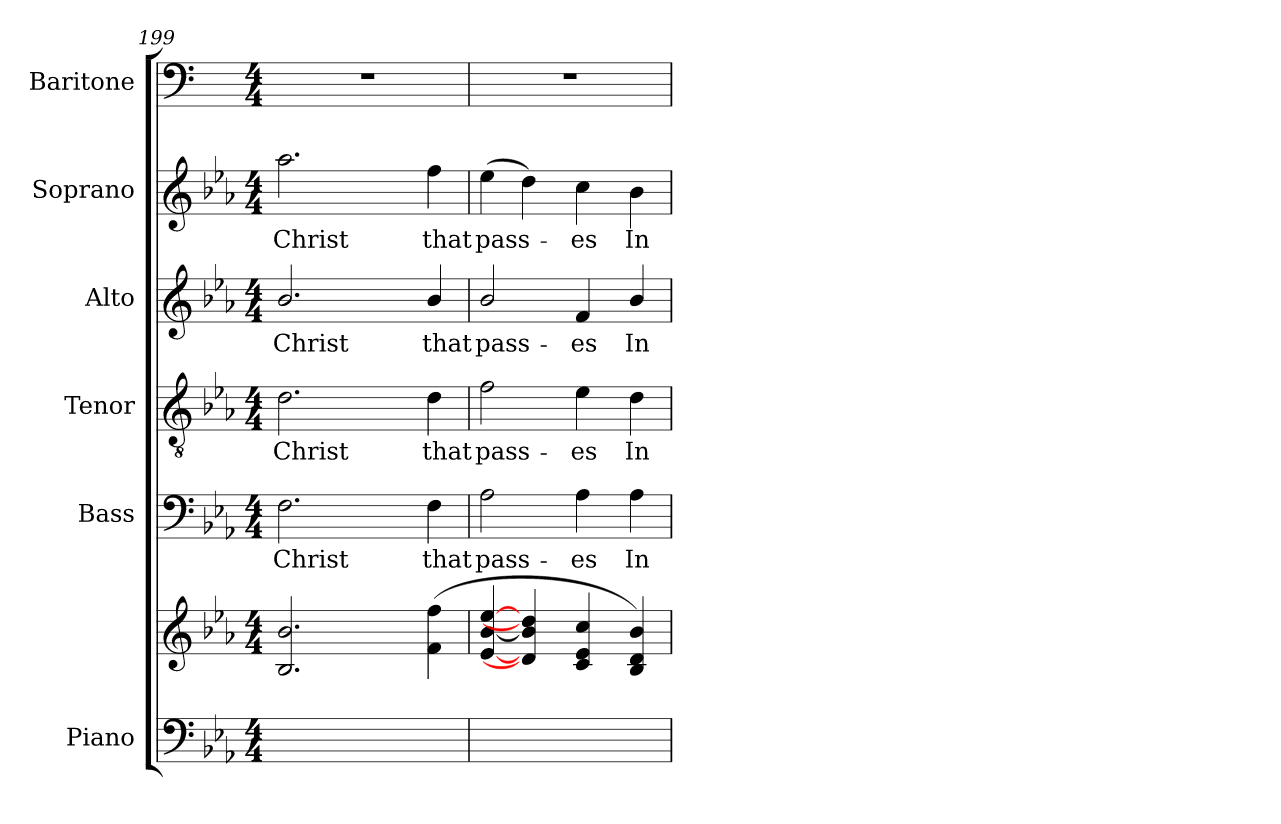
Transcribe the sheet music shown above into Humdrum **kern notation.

**kern	**kern	**kern	**text	**kern	**text	**kern	**text	**kern	**text	**kern
*part6	*part6	*part5	*part5	*part4	*part4	*part3	*part3	*part2	*part2	*part1
*staff7	*staff6	*staff5	*staff5	*staff4	*staff4	*staff3	*staff3	*staff2	*staff2	*staff1
*I"Piano	*	*I"Bass	*	*I"Tenor	*	*I"Alto	*	*I"Soprano	*	*I"Baritone
*	*	*I'B	*	*I'T	*	*I'A	*	*I'S	*	*
*clefF4	*clefG2	*clefF4	*	*clefGv2	*	*clefG2	*	*clefG2	*	*clefF4
*k[b-e-a-]	*k[b-e-a-]	*k[b-e-a-]	*	*k[b-e-a-]	*	*k[b-e-a-]	*	*k[b-e-a-]	*	*k[]
*E-:	*E-:	*E-:	*	*E-:	*	*E-:	*	*E-:	*	*C:
*M4/4	*M4/4	*M4/4	*	*M4/4	*	*M4/4	*	*M4/4	*	*M4/4
=199	=199	=199	=199	=199	=199	=199	=199	=199	=199	=199
!	!	!	!LO:LY:b	!	!LO:LY:b	!	!LO:LY:b	!	!LO:LY:b	!
4ryy	2.B- 2.b-	2.F	Christ	2.d	Christ	2.b-/	Christ	2.aa-	Christ	1r
8ryy	.	.	.	.	.	.	.	.	.	.
8ryy	.	.	.	.	.	.	.	.	.	.
8ryy	.	.	.	.	.	.	.	.	.	.
8ryy	.	.	.	.	.	.	.	.	.	.
!	!	!	!LO:LY:b	!	!LO:LY:b	!	!LO:LY:b	!	!LO:LY:b	!
4ryy	(<4f 4ff	4F	that	4d	that	4b-/	that	4ff	that	.
=200	=200	=200	=200	=200	=200	=200	=200	=200	=200	=200
!	!	!	!LO:LY:b	!	!LO:LY:b	!	!LO:LY:b	!	!LO:LY:b	!
4ryy	[4e- [4b- [4ee-	2A-	pass-	2f	pass-	2b-/	pass-	(>4ee-	pass-	1r
8ryy	4d] 4b-] 4dd]	.	.	.	.	.	.	4dd)	.	.
8ryy	.	.	.	.	.	.	.	.	.	.
!	!	!	!LO:LY:b	!	!LO:LY:b	!	!LO:LY:b	!	!LO:LY:b	!
8ryy	4c 4e- 4cc	4A-	-es	4e-	-es	4f	-es	4cc	es	.
8ryy	.	.	.	.	.	.	.	.	.	.
!	!	!	!LO:LY:b	!	!LO:LY:b	!	!LO:LY:b	!	!LO:LY:b	!
4ryy	4B- 4d 4b-)	4A-	In	4d	In	4b-/	In	4b-	In	.
=	=	=	=	=	=	=	=	=	=	=
*-	*-	*-	*-	*-	*-	*-	*-	*-	*-	*-
